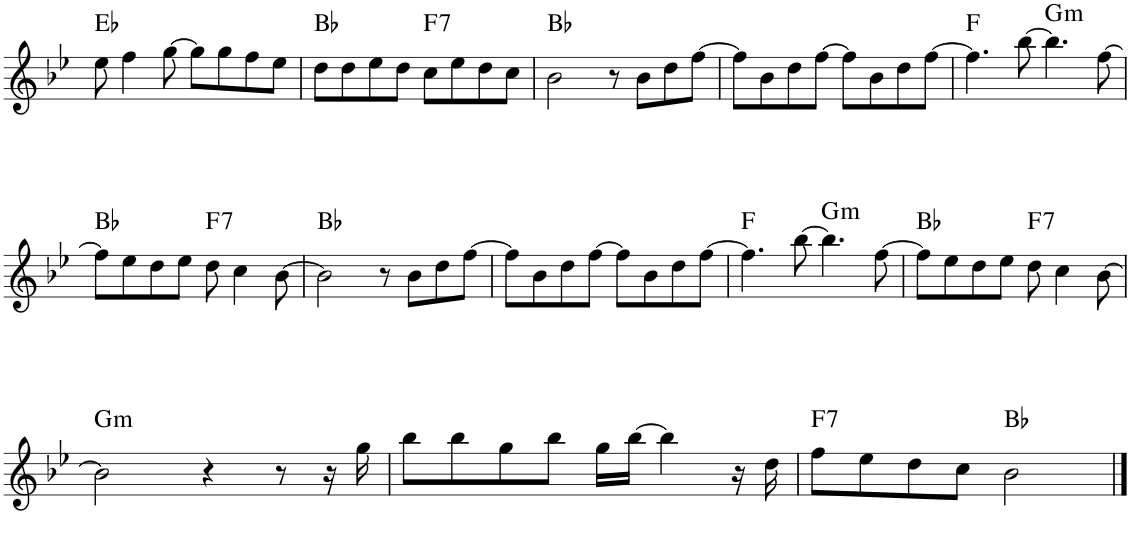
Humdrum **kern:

**kern	**harte
*part1	*part1
*staff1	*
*I"Piano	*
*I'Pno.	*
!!LO:PB:g=z
*clefG2	*
*k[b-e-]	*
*M4/4	*
=31	=31
8ee-\	Eb:maj
4ff\	.
[8gg\	.
8gg\L]	.
8gg\	.
8ff\	.
8ee-\J	.
=32	=32
8dd\L	Bb:maj
8dd\	.
8ee-\	.
8dd\J	.
!	!LO:H:kt=7
8cc\L	F:7
8ee-\	.
8dd\	.
8cc\J	.
=33	=33
2b-\	Bb:maj
8r	.
8b-\L	.
8dd\	.
[8ff\J	.
=34	=34
8ff\L]	.
8b-\	.
8dd\	.
[8ff\J	.
8ff\L]	.
8b-\	.
8dd\	.
[8ff\J	.
=35	=35
4.ff\]	F:maj
[8bb-\	.
!	!LO:H:kt=m
4.bb-\]	G:min
[8ff\	.
!!LO:LB:g=z
=36	=36
8ff\L]	Bb:maj
8ee-\	.
8dd\	.
8ee-\J	.
!	!LO:H:kt=7
8dd\	F:7
4cc\	.
[8b-\	.
=37	=37
2b-\]	Bb:maj
8r	.
8b-\L	.
8dd\	.
[8ff\J	.
=38	=38
8ff\L]	.
8b-\	.
8dd\	.
[8ff\J	.
8ff\L]	.
8b-\	.
8dd\	.
[8ff\J	.
=39	=39
4.ff\]	F:maj
[8bb-\	.
!	!LO:H:kt=m
4.bb-\]	G:min
[8ff\	.
=40	=40
8ff\L]	Bb:maj
8ee-\	.
8dd\	.
8ee-\J	.
!	!LO:H:kt=7
8dd\	F:7
4cc\	.
[8b-\	.
!!LO:LB:g=z
=41	=41
!	!LO:H:kt=m
2b-\]	G:min
4r	.
8r	.
16r	.
16gg\	.
=42	=42
8bb-\L	.
8bb-\	.
8gg\	.
8bb-\J	.
16gg\LL	.
[16bb-\JJ	.
4bb-\]	.
16r	.
16dd\	.
=43	=43
!	!LO:H:kt=7
8ff\L	F:7
8ee-\	.
8dd\	.
8cc\J	.
2b-\	Bb:maj
==	==
*-	*-
